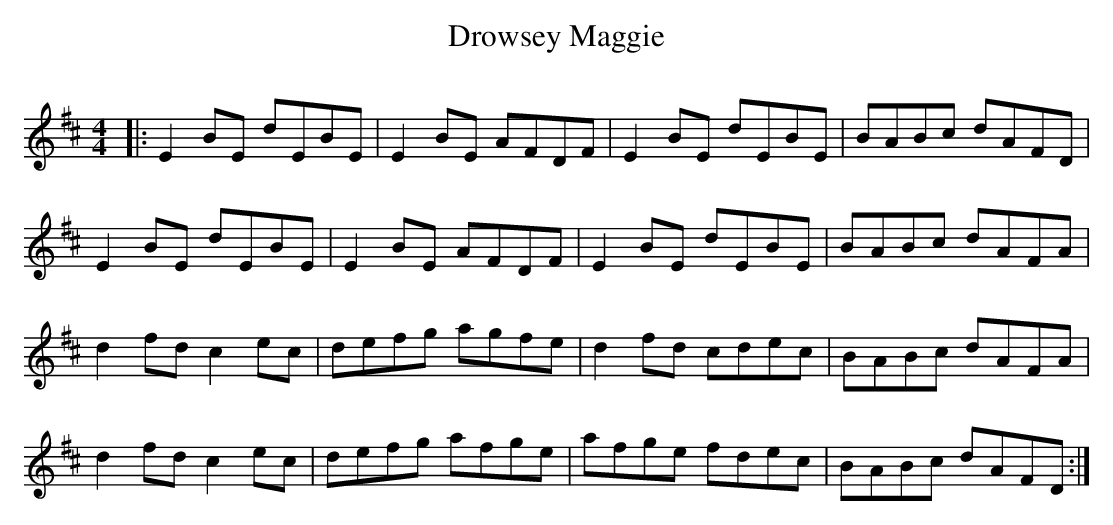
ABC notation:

X:1
T:Drowsey Maggie
Q:160
L:1/8
M:4/4
K:D
|: E2 BE dEBE | E2 BE AFDF | E2 BE dEBE | BABc dAFD |
E2 BE dEBE | E2 BE AFDF | E2 BE dEBE | BABc dAFA |
d2 fd c2 ec | defg agfe | d2 fd cdec | BABc dAFA |
d2 fd c2 ec | defg afge | afge fdec | BABc dAFD :|
